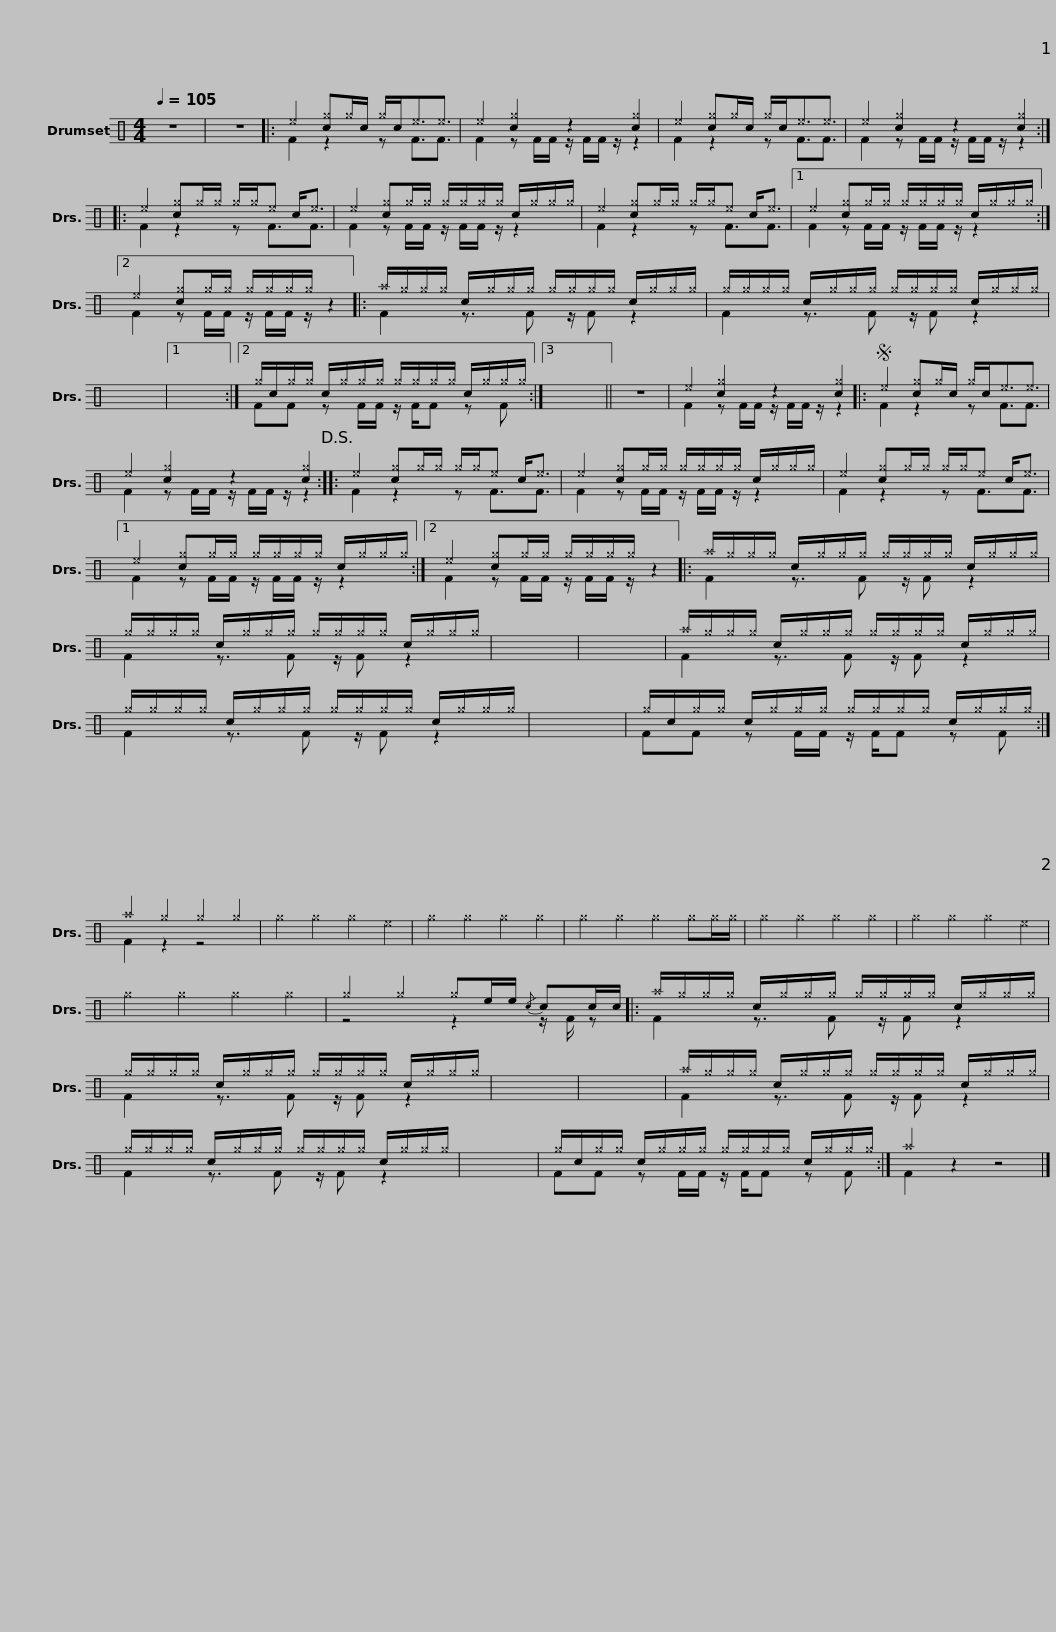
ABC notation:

X:1
%%score ( 1 2 )
L:1/8
Q:1/4=105
M:4/4
I:linebreak $
K:C
V:1 perc
K:none
V:2 perc
K:none
V:1
 z8 | z8 |: ^e2 [c^g]^g/c/ ^g/c<^e^e3/2 | ^e2 [c^g]2 z2 [c^g]2 | ^e2 [c^g]^g/c/ ^g/c<^e^e3/2 | %5
 ^e2 [c^g]2 z2 [c^g]2 ::$ ^e2 [c^g]^g/^g/ ^g/^g/^e c<^e | ^e2 [c^g]^g/^g/ ^g/^g/^g/^g/ c/^g/^g/^g/ |$ ^e2 [c^g]^g/^g/ ^g/^g/^e c<^e |1 ^e2 [c^g]^g/^g/ ^g/^g/^g/^g/ c/^g/^g/^g/ :|2 %10
 ^e2 [c^g]^g/^g/ ^g/^g/^g/^g/ z2 |:$ ^a/^g/^g/^g/ c/^g/^g/^g/ ^g/^g/^g/^g/ c/^g/^g/^g/ | ^g/^g/^g/^g/ c/^g/^g/^g/ ^g/^g/^g/^g/ c/^g/^g/^g/ | x8 |1 x8 :|2$ %15
 ^g/c/^g/^g/ c/^g/^g/^g/ ^g/^g/^g/^g/ c/^g/^g/^g/ :|3 x8 || z8 | ^e2 [c^g]2 z2 [c^g]2 |:$S ^e2 [c^g]^g/c/ ^g/c<^e^e3/2 | %20
 ^e2 [c^g]2 z2 [c^g]2!D.S.! :: ^e2 [c^g]^g/^g/ ^g/^g/^e c<^e | ^e2 [c^g]^g/^g/ ^g/^g/^g/^g/ c/^g/^g/^g/ |$ ^e2 [c^g]^g/^g/ ^g/^g/^e c<^e |1 ^e2 [c^g]^g/^g/ ^g/^g/^g/^g/ c/^g/^g/^g/ :|2 %25
 ^e2 [c^g]^g/^g/ ^g/^g/^g/^g/ z2 |: ^a/^g/^g/^g/ c/^g/^g/^g/ ^g/^g/^g/^g/ c/^g/^g/^g/ |$ ^g/^g/^g/^g/ c/^g/^g/^g/ ^g/^g/^g/^g/ c/^g/^g/^g/ | x8 | x8 | %30
 ^a/^g/^g/^g/ c/^g/^g/^g/ ^g/^g/^g/^g/ c/^g/^g/^g/ |$ ^g/^g/^g/^g/ c/^g/^g/^g/ ^g/^g/^g/^g/ c/^g/^g/^g/ | x8 | ^g/c/^g/^g/ c/^g/^g/^g/ ^g/^g/^g/^g/ c/^g/^g/^g/ :| ^a2 ^g2 ^g2 ^g2 | %35
 ^g2 ^g2 ^g2 ^e2 | ^g2 ^g2 ^g2 ^g2 |$ ^g2 ^g2 ^g2 ^g^g/^g/ |$ ^g2 ^g2 ^g2 ^g2 | ^g2 ^g2 ^g2 ^e2 | %40
 ^g2 ^g2 ^g2 ^g2 | ^g2 ^g2 ^ge/e/{/c} cc/c/ |: ^a/^g/^g/^g/ c/^g/^g/^g/ ^g/^g/^g/^g/ c/^g/^g/^g/ |$ ^g/^g/^g/^g/ c/^g/^g/^g/ ^g/^g/^g/^g/ c/^g/^g/^g/ | x8 | %45
 x8 | ^a/^g/^g/^g/ c/^g/^g/^g/ ^g/^g/^g/^g/ c/^g/^g/^g/ |$ ^g/^g/^g/^g/ c/^g/^g/^g/ ^g/^g/^g/^g/ c/^g/^g/^g/ | x8 | ^g/c/^g/^g/ c/^g/^g/^g/ ^g/^g/^g/^g/ c/^g/^g/^g/ :| %50
 ^a2 z2 z4 |] %51
V:2
 x8 | x8 |: F2 z2 z F3/2F3/2 | F2 z F/F/ z/ F/F/ z/ z2 | F2 z2 z F3/2F3/2 | %5
 F2 z F/F/ z/ F/F/ z/ z2 ::$ F2 z2 z F3/2F3/2 | F2 z F/F/ z/ F/F/ z/ z2 |$ F2 z2 z F3/2F3/2 |1 F2 z F/F/ z/ F/F/ z/ z2 :|2 %10
 F2 z F/F/ z/ F/F/ z/ z2 |:$ F2 z3/2 F z/ F z2 | F2 z3/2 F z/ F z2 | x8 |1 x8 :|2$ %15
 FF z F/F/ z/ F/F z F :|3 x8 || x8 | F2 z F/F/ z/ F/F/ z/ z2 |:$ F2 z2 z F3/2F3/2 | %20
 F2 z F/F/ z/ F/F/ z/ z2 :: F2 z2 z F3/2F3/2 | F2 z F/F/ z/ F/F/ z/ z2 |$ F2 z2 z F3/2F3/2 |1 F2 z F/F/ z/ F/F/ z/ z2 :|2 %25
 F2 z F/F/ z/ F/F/ z/ z2 |: F2 z3/2 F z/ F z2 |$ F2 z3/2 F z/ F z2 | x8 | x8 | %30
 F2 z3/2 F z/ F z2 |$ F2 z3/2 F z/ F z2 | x8 | FF z F/F/ z/ F/F z F :| F2 z2 z4 | %35
 x8 | x8 |$ x8 |$ x8 | x8 | %40
 x8 | z4 z2 z/ F/ z |: F2 z3/2 F z/ F z2 |$ F2 z3/2 F z/ F z2 | x8 | %45
 x8 | F2 z3/2 F z/ F z2 |$ F2 z3/2 F z/ F z2 | x8 | FF z F/F/ z/ F/F z F :| %50
 F2 z2 z4 |] %51
